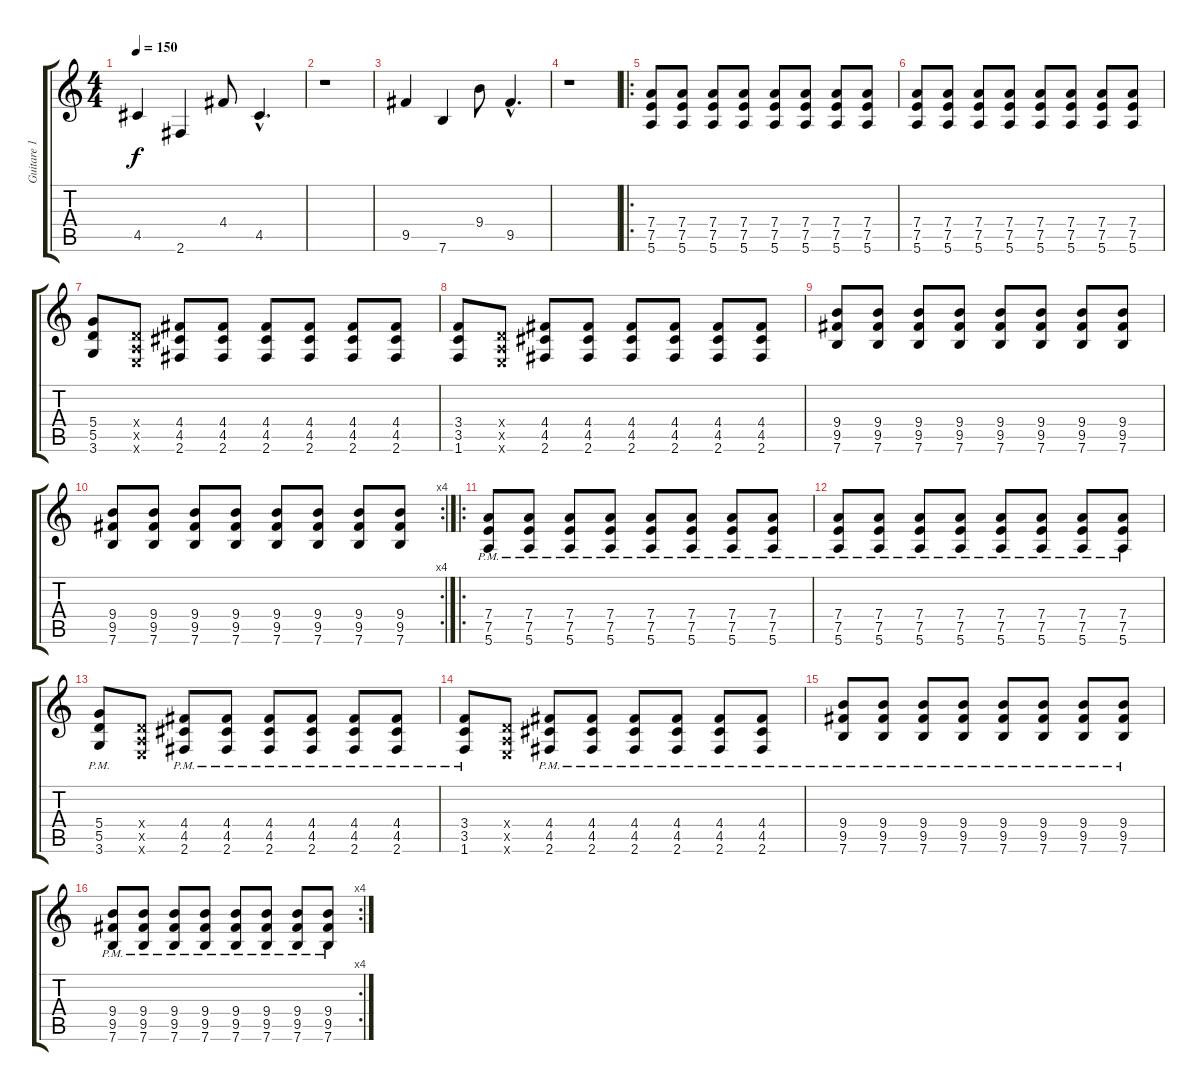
\track ("Guitare 1" "Guitare 1") {instrument distortionguitar}
\staff {score tabs}
\tuning (E4 B3 G3 D3 A2 E2) {hide}
\ts (4 4)
\tempo 150
\clef g2
\ks c
4.5.4{dy f} 2.6.4 4.4.8 4.5{hac}.4{d} |
r.1 |
9.5.4 7.6.4 9.4.8 9.5{hac}.4{d} |
r.1 |
\ro
(7.4 7.5 5.6).8 (7.4 7.5 5.6).8 (7.4 7.5 5.6).8 (7.4 7.5 5.6).8 (7.4 7.5 5.6).8 (7.4 7.5 5.6).8 (7.4 7.5 5.6).8 (7.4 7.5 5.6).8 |
(7.4 7.5 5.6).8 (7.4 7.5 5.6).8 (7.4 7.5 5.6).8 (7.4 7.5 5.6).8 (7.4 7.5 5.6).8 (7.4 7.5 5.6).8 (7.4 7.5 5.6).8 (7.4 7.5 5.6).8 |
(5.4 5.5 3.6).8 (0.4{x} 0.5{x} 0.6{x}).8 (4.4 4.5 2.6).8 (4.4 4.5 2.6).8 (4.4 4.5 2.6).8 (4.4 4.5 2.6).8 (4.4 4.5 2.6).8 (4.4 4.5 2.6).8 |
(3.4 3.5 1.6).8 (0.4{x} 0.5{x} 0.6{x}).8 (4.4 4.5 2.6).8 (4.4 4.5 2.6).8 (4.4 4.5 2.6).8 (4.4 4.5 2.6).8 (4.4 4.5 2.6).8 (4.4 4.5 2.6).8 |
(9.4 9.5 7.6).8 (9.4 9.5 7.6).8 (9.4 9.5 7.6).8 (9.4 9.5 7.6).8 (9.4 9.5 7.6).8 (9.4 9.5 7.6).8 (9.4 9.5 7.6).8 (9.4 9.5 7.6).8 |
\rc 4
(9.4 9.5 7.6).8 (9.4 9.5 7.6).8 (9.4 9.5 7.6).8 (9.4 9.5 7.6).8 (9.4 9.5 7.6).8 (9.4 9.5 7.6).8 (9.4 9.5 7.6).8 (9.4 9.5 7.6).8 |
\ro
(7.4{pm} 7.5{pm} 5.6{pm}).8 (7.4{pm} 7.5{pm} 5.6{pm}).8 (7.4{pm} 7.5{pm} 5.6{pm}).8 (7.4{pm} 7.5{pm} 5.6{pm}).8 (7.4{pm} 7.5{pm} 5.6{pm}).8 (7.4{pm} 7.5{pm} 5.6{pm}).8 (7.4{pm} 7.5{pm} 5.6{pm}).8 (7.4{pm} 7.5{pm} 5.6{pm}).8 |
(7.4{pm} 7.5{pm} 5.6{pm}).8 (7.4{pm} 7.5{pm} 5.6{pm}).8 (7.4{pm} 7.5{pm} 5.6{pm}).8 (7.4{pm} 7.5{pm} 5.6{pm}).8 (7.4{pm} 7.5{pm} 5.6{pm}).8 (7.4{pm} 7.5{pm} 5.6{pm}).8 (7.4{pm} 7.5{pm} 5.6{pm}).8 (7.4{pm} 7.5{pm} 5.6{pm}).8 |
(5.4{pm} 5.5{pm} 3.6{pm}).8 (0.4{x} 0.5{x} 0.6{x}).8 (4.4{pm} 4.5{pm} 2.6{pm}).8 (4.4{pm} 4.5{pm} 2.6{pm}).8 (4.4{pm} 4.5{pm} 2.6{pm}).8 (4.4{pm} 4.5{pm} 2.6{pm}).8 (4.4{pm} 4.5{pm} 2.6{pm}).8 (4.4{pm} 4.5{pm} 2.6{pm}).8 |
(3.4{pm} 3.5{pm} 1.6{pm}).8 (0.4{x} 0.5{x} 0.6{x}).8 (4.4{pm} 4.5{pm} 2.6{pm}).8 (4.4{pm} 4.5{pm} 2.6{pm}).8 (4.4{pm} 4.5{pm} 2.6{pm}).8 (4.4{pm} 4.5{pm} 2.6{pm}).8 (4.4{pm} 4.5{pm} 2.6{pm}).8 (4.4{pm} 4.5{pm} 2.6{pm}).8 |
(9.4{pm} 9.5{pm} 7.6{pm}).8 (9.4{pm} 9.5{pm} 7.6{pm}).8 (9.4{pm} 9.5{pm} 7.6{pm}).8 (9.4{pm} 9.5{pm} 7.6{pm}).8 (9.4{pm} 9.5{pm} 7.6{pm}).8 (9.4{pm} 9.5{pm} 7.6{pm}).8 (9.4{pm} 9.5{pm} 7.6{pm}).8 (9.4{pm} 9.5{pm} 7.6{pm}).8 |
\rc 4
(9.4{pm} 9.5{pm} 7.6{pm}).8 (9.4{pm} 9.5{pm} 7.6{pm}).8 (9.4{pm} 9.5{pm} 7.6{pm}).8 (9.4{pm} 9.5{pm} 7.6{pm}).8 (9.4{pm} 9.5{pm} 7.6{pm}).8 (9.4{pm} 9.5{pm} 7.6{pm}).8 (9.4{pm} 9.5{pm} 7.6{pm}).8 (9.4{pm} 9.5{pm} 7.6{pm}).8
